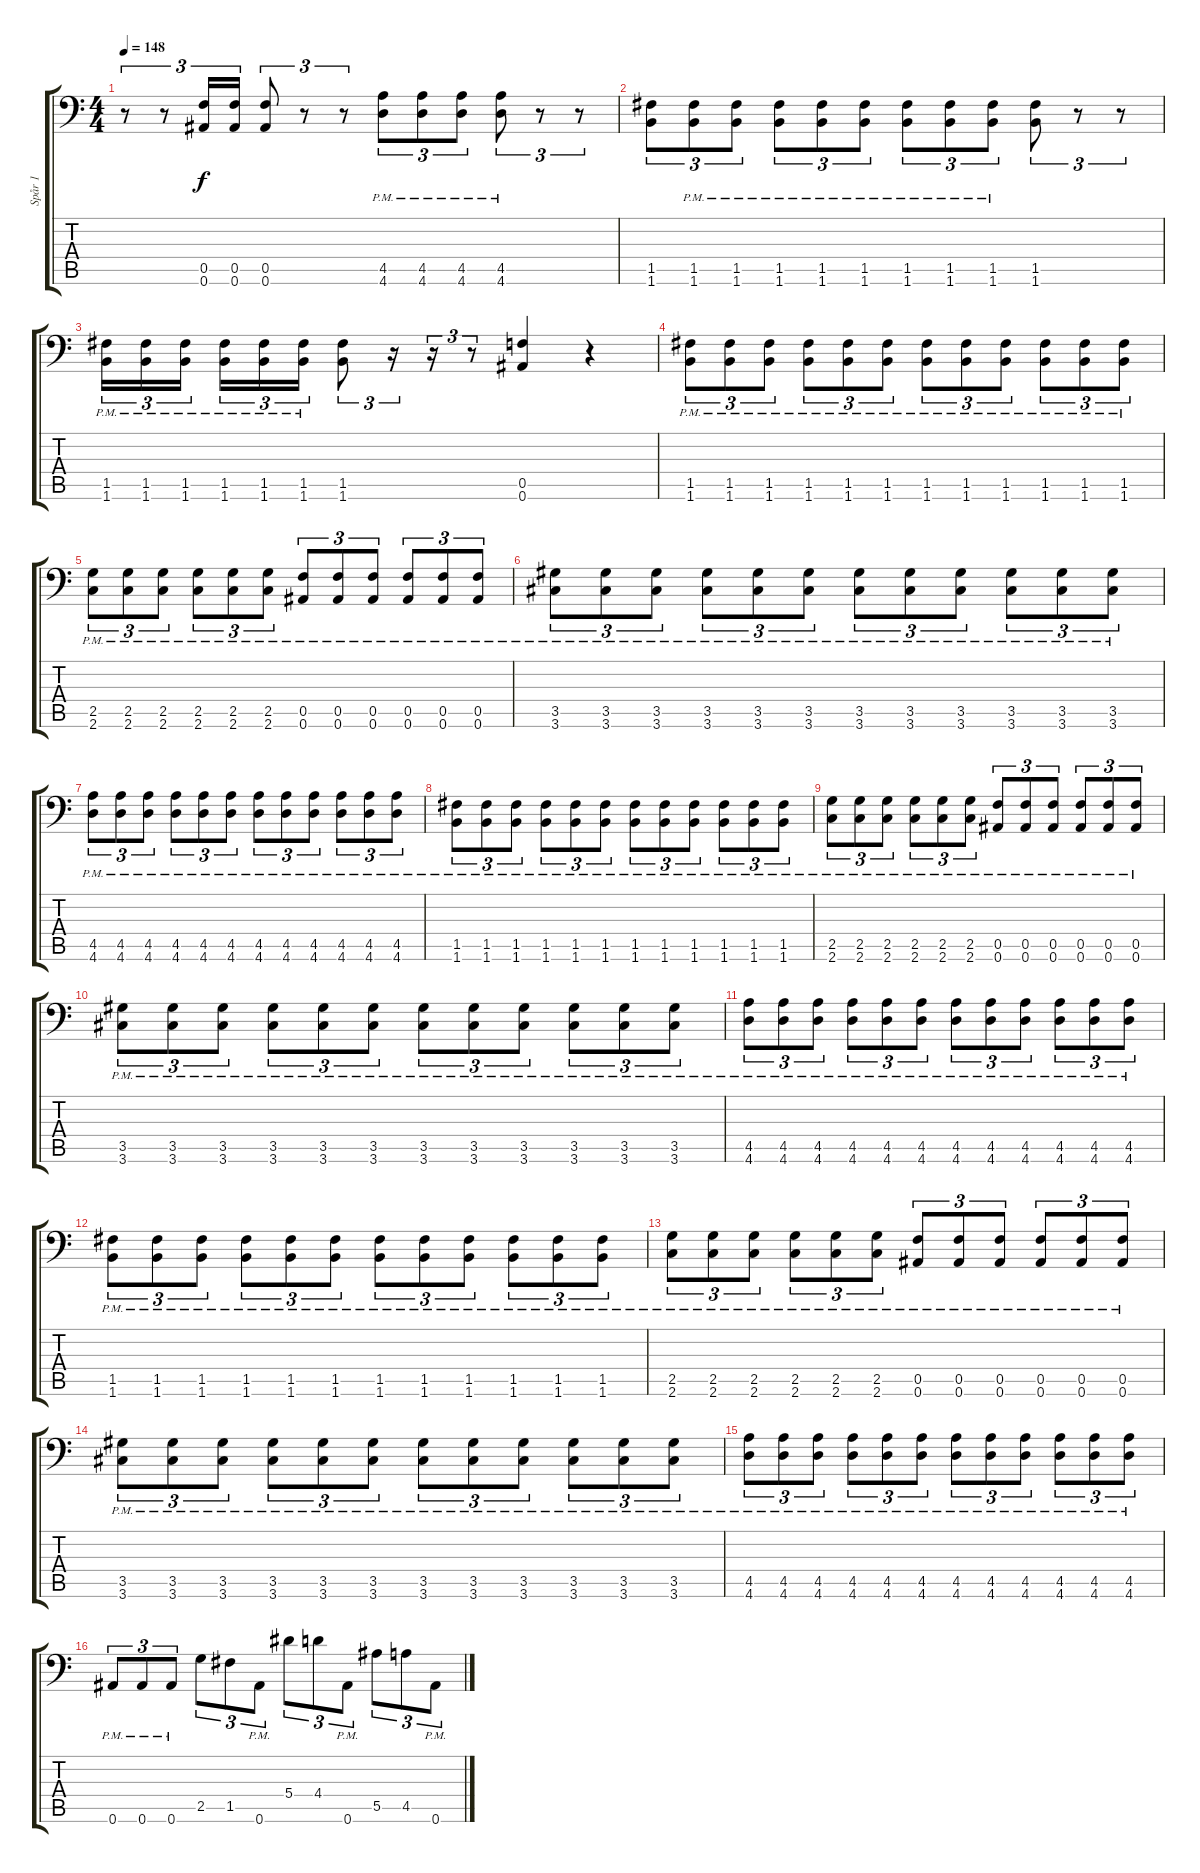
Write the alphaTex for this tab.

\track ("Spår 1" "Spår 1") {instrument distortionguitar}
\staff {score tabs}
\tuning (C4 G3 Eb3 Bb2 F2 Bb1) {hide}
\ts (4 4)
\tempo 148
\clef f4
\ks c
r.8{tu (3 2) dy f} r.8{tu (3 2)} (0.5 0.6).16{tu (3 2)} (0.5 0.6).16{tu (3 2)} (0.5 0.6).8{tu (3 2)} r.8{tu (3 2)} r.8{tu (3 2)} (4.5{pm} 4.6{pm}).8{tu (3 2)} (4.5{pm} 4.6{pm}).8{tu (3 2)} (4.5{pm} 4.6{pm}).8{tu (3 2)} (4.5{pm} 4.6{pm}).8{tu (3 2)} r.8{tu (3 2)} r.8{tu (3 2)} |
(1.5 1.6).8{tu (3 2)} (1.5{pm} 1.6{pm}).8{tu (3 2)} (1.5{pm} 1.6{pm}).8{tu (3 2)} (1.5{pm} 1.6{pm}).8{tu (3 2)} (1.5{pm} 1.6{pm}).8{tu (3 2)} (1.5{pm} 1.6{pm}).8{tu (3 2)} (1.5{pm} 1.6{pm}).8{tu (3 2)} (1.5{pm} 1.6{pm}).8{tu (3 2)} (1.5{pm} 1.6{pm}).8{tu (3 2)} (1.5 1.6).8{tu (3 2)} r.8{tu (3 2)} r.8{tu (3 2)} |
(1.5{pm} 1.6{pm}).16{tu (3 2)} (1.5{pm} 1.6{pm}).16{tu (3 2)} (1.5{pm} 1.6{pm}).16{tu (3 2)} (1.5{pm} 1.6{pm}).16{tu (3 2)} (1.5{pm} 1.6{pm}).16{tu (3 2)} (1.5{pm} 1.6{pm}).16{tu (3 2)} (1.5 1.6).8{tu (3 2)} r.16{tu (3 2)} r.16{tu (3 2)} r.8{tu (3 2)} (0.5 0.6).4 r.4 |
(1.5{pm} 1.6{pm}).8{tu (3 2)} (1.5{pm} 1.6{pm}).8{tu (3 2)} (1.5{pm} 1.6{pm}).8{tu (3 2)} (1.5{pm} 1.6{pm}).8{tu (3 2)} (1.5{pm} 1.6{pm}).8{tu (3 2)} (1.5{pm} 1.6{pm}).8{tu (3 2)} (1.5{pm} 1.6{pm}).8{tu (3 2)} (1.5{pm} 1.6{pm}).8{tu (3 2)} (1.5{pm} 1.6{pm}).8{tu (3 2)} (1.5{pm} 1.6{pm}).8{tu (3 2)} (1.5{pm} 1.6{pm}).8{tu (3 2)} (1.5{pm} 1.6{pm}).8{tu (3 2)} |
(2.5{pm} 2.6{pm}).8{tu (3 2)} (2.5{pm} 2.6{pm}).8{tu (3 2)} (2.5{pm} 2.6{pm}).8{tu (3 2)} (2.5{pm} 2.6{pm}).8{tu (3 2)} (2.5{pm} 2.6{pm}).8{tu (3 2)} (2.5{pm} 2.6{pm}).8{tu (3 2)} (0.5{pm} 0.6{pm}).8{tu (3 2)} (0.5{pm} 0.6{pm}).8{tu (3 2)} (0.5{pm} 0.6{pm}).8{tu (3 2)} (0.5{pm} 0.6{pm}).8{tu (3 2)} (0.5{pm} 0.6{pm}).8{tu (3 2)} (0.5{pm} 0.6{pm}).8{tu (3 2)} |
(3.5{pm} 3.6{pm}).8{tu (3 2)} (3.5{pm} 3.6{pm}).8{tu (3 2)} (3.5{pm} 3.6{pm}).8{tu (3 2)} (3.5{pm} 3.6{pm}).8{tu (3 2)} (3.5{pm} 3.6{pm}).8{tu (3 2)} (3.5{pm} 3.6{pm}).8{tu (3 2)} (3.5{pm} 3.6{pm}).8{tu (3 2)} (3.5{pm} 3.6{pm}).8{tu (3 2)} (3.5{pm} 3.6{pm}).8{tu (3 2)} (3.5{pm} 3.6{pm}).8{tu (3 2)} (3.5{pm} 3.6{pm}).8{tu (3 2)} (3.5{pm} 3.6{pm}).8{tu (3 2)} |
(4.5{pm} 4.6{pm}).8{tu (3 2)} (4.5{pm} 4.6{pm}).8{tu (3 2)} (4.5{pm} 4.6{pm}).8{tu (3 2)} (4.5{pm} 4.6{pm}).8{tu (3 2)} (4.5{pm} 4.6{pm}).8{tu (3 2)} (4.5{pm} 4.6{pm}).8{tu (3 2)} (4.5{pm} 4.6{pm}).8{tu (3 2)} (4.5{pm} 4.6{pm}).8{tu (3 2)} (4.5{pm} 4.6{pm}).8{tu (3 2)} (4.5{pm} 4.6{pm}).8{tu (3 2)} (4.5{pm} 4.6{pm}).8{tu (3 2)} (4.5{pm} 4.6{pm}).8{tu (3 2)} |
(1.5{pm} 1.6{pm}).8{tu (3 2)} (1.5{pm} 1.6{pm}).8{tu (3 2)} (1.5{pm} 1.6{pm}).8{tu (3 2)} (1.5{pm} 1.6{pm}).8{tu (3 2)} (1.5{pm} 1.6{pm}).8{tu (3 2)} (1.5{pm} 1.6{pm}).8{tu (3 2)} (1.5{pm} 1.6{pm}).8{tu (3 2)} (1.5{pm} 1.6{pm}).8{tu (3 2)} (1.5{pm} 1.6{pm}).8{tu (3 2)} (1.5{pm} 1.6{pm}).8{tu (3 2)} (1.5{pm} 1.6{pm}).8{tu (3 2)} (1.5{pm} 1.6{pm}).8{tu (3 2)} |
(2.5{pm} 2.6{pm}).8{tu (3 2)} (2.5{pm} 2.6{pm}).8{tu (3 2)} (2.5{pm} 2.6{pm}).8{tu (3 2)} (2.5{pm} 2.6{pm}).8{tu (3 2)} (2.5{pm} 2.6{pm}).8{tu (3 2)} (2.5{pm} 2.6{pm}).8{tu (3 2)} (0.5{pm} 0.6{pm}).8{tu (3 2)} (0.5{pm} 0.6{pm}).8{tu (3 2)} (0.5{pm} 0.6{pm}).8{tu (3 2)} (0.5{pm} 0.6{pm}).8{tu (3 2)} (0.5{pm} 0.6{pm}).8{tu (3 2)} (0.5{pm} 0.6{pm}).8{tu (3 2)} |
(3.5{pm} 3.6{pm}).8{tu (3 2)} (3.5{pm} 3.6{pm}).8{tu (3 2)} (3.5{pm} 3.6{pm}).8{tu (3 2)} (3.5{pm} 3.6{pm}).8{tu (3 2)} (3.5{pm} 3.6{pm}).8{tu (3 2)} (3.5{pm} 3.6{pm}).8{tu (3 2)} (3.5{pm} 3.6{pm}).8{tu (3 2)} (3.5{pm} 3.6{pm}).8{tu (3 2)} (3.5{pm} 3.6{pm}).8{tu (3 2)} (3.5{pm} 3.6{pm}).8{tu (3 2)} (3.5{pm} 3.6{pm}).8{tu (3 2)} (3.5{pm} 3.6{pm}).8{tu (3 2)} |
(4.5{pm} 4.6{pm}).8{tu (3 2)} (4.5{pm} 4.6{pm}).8{tu (3 2)} (4.5{pm} 4.6{pm}).8{tu (3 2)} (4.5{pm} 4.6{pm}).8{tu (3 2)} (4.5{pm} 4.6{pm}).8{tu (3 2)} (4.5{pm} 4.6{pm}).8{tu (3 2)} (4.5{pm} 4.6{pm}).8{tu (3 2)} (4.5{pm} 4.6{pm}).8{tu (3 2)} (4.5{pm} 4.6{pm}).8{tu (3 2)} (4.5{pm} 4.6{pm}).8{tu (3 2)} (4.5{pm} 4.6{pm}).8{tu (3 2)} (4.5{pm} 4.6{pm}).8{tu (3 2)} |
(1.5{pm} 1.6{pm}).8{tu (3 2)} (1.5{pm} 1.6{pm}).8{tu (3 2)} (1.5{pm} 1.6{pm}).8{tu (3 2)} (1.5{pm} 1.6{pm}).8{tu (3 2)} (1.5{pm} 1.6{pm}).8{tu (3 2)} (1.5{pm} 1.6{pm}).8{tu (3 2)} (1.5{pm} 1.6{pm}).8{tu (3 2)} (1.5{pm} 1.6{pm}).8{tu (3 2)} (1.5{pm} 1.6{pm}).8{tu (3 2)} (1.5{pm} 1.6{pm}).8{tu (3 2)} (1.5{pm} 1.6{pm}).8{tu (3 2)} (1.5{pm} 1.6{pm}).8{tu (3 2)} |
(2.5{pm} 2.6{pm}).8{tu (3 2)} (2.5{pm} 2.6{pm}).8{tu (3 2)} (2.5{pm} 2.6{pm}).8{tu (3 2)} (2.5{pm} 2.6{pm}).8{tu (3 2)} (2.5{pm} 2.6{pm}).8{tu (3 2)} (2.5{pm} 2.6{pm}).8{tu (3 2)} (0.5{pm} 0.6{pm}).8{tu (3 2)} (0.5{pm} 0.6{pm}).8{tu (3 2)} (0.5{pm} 0.6{pm}).8{tu (3 2)} (0.5{pm} 0.6{pm}).8{tu (3 2)} (0.5{pm} 0.6{pm}).8{tu (3 2)} (0.5{pm} 0.6{pm}).8{tu (3 2)} |
(3.5{pm} 3.6{pm}).8{tu (3 2)} (3.5{pm} 3.6{pm}).8{tu (3 2)} (3.5{pm} 3.6{pm}).8{tu (3 2)} (3.5{pm} 3.6{pm}).8{tu (3 2)} (3.5{pm} 3.6{pm}).8{tu (3 2)} (3.5{pm} 3.6{pm}).8{tu (3 2)} (3.5{pm} 3.6{pm}).8{tu (3 2)} (3.5{pm} 3.6{pm}).8{tu (3 2)} (3.5{pm} 3.6{pm}).8{tu (3 2)} (3.5{pm} 3.6{pm}).8{tu (3 2)} (3.5{pm} 3.6{pm}).8{tu (3 2)} (3.5{pm} 3.6{pm}).8{tu (3 2)} |
(4.5{pm} 4.6{pm}).8{tu (3 2)} (4.5{pm} 4.6{pm}).8{tu (3 2)} (4.5{pm} 4.6{pm}).8{tu (3 2)} (4.5{pm} 4.6{pm}).8{tu (3 2)} (4.5{pm} 4.6{pm}).8{tu (3 2)} (4.5{pm} 4.6{pm}).8{tu (3 2)} (4.5{pm} 4.6{pm}).8{tu (3 2)} (4.5{pm} 4.6{pm}).8{tu (3 2)} (4.5{pm} 4.6{pm}).8{tu (3 2)} (4.5{pm} 4.6{pm}).8{tu (3 2)} (4.5{pm} 4.6{pm}).8{tu (3 2)} (4.5{pm} 4.6{pm}).8{tu (3 2)} |
0.6{pm}.8{tu (3 2)} 0.6{pm}.8{tu (3 2)} 0.6{pm}.8{tu (3 2)} 2.5.8{tu (3 2)} 1.5.8{tu (3 2)} 0.6{pm}.8{tu (3 2)} 5.4.8{tu (3 2)} 4.4.8{tu (3 2)} 0.6{pm}.8{tu (3 2)} 5.5.8{tu (3 2)} 4.5.8{tu (3 2)} 0.6{pm}.8{tu (3 2)}
